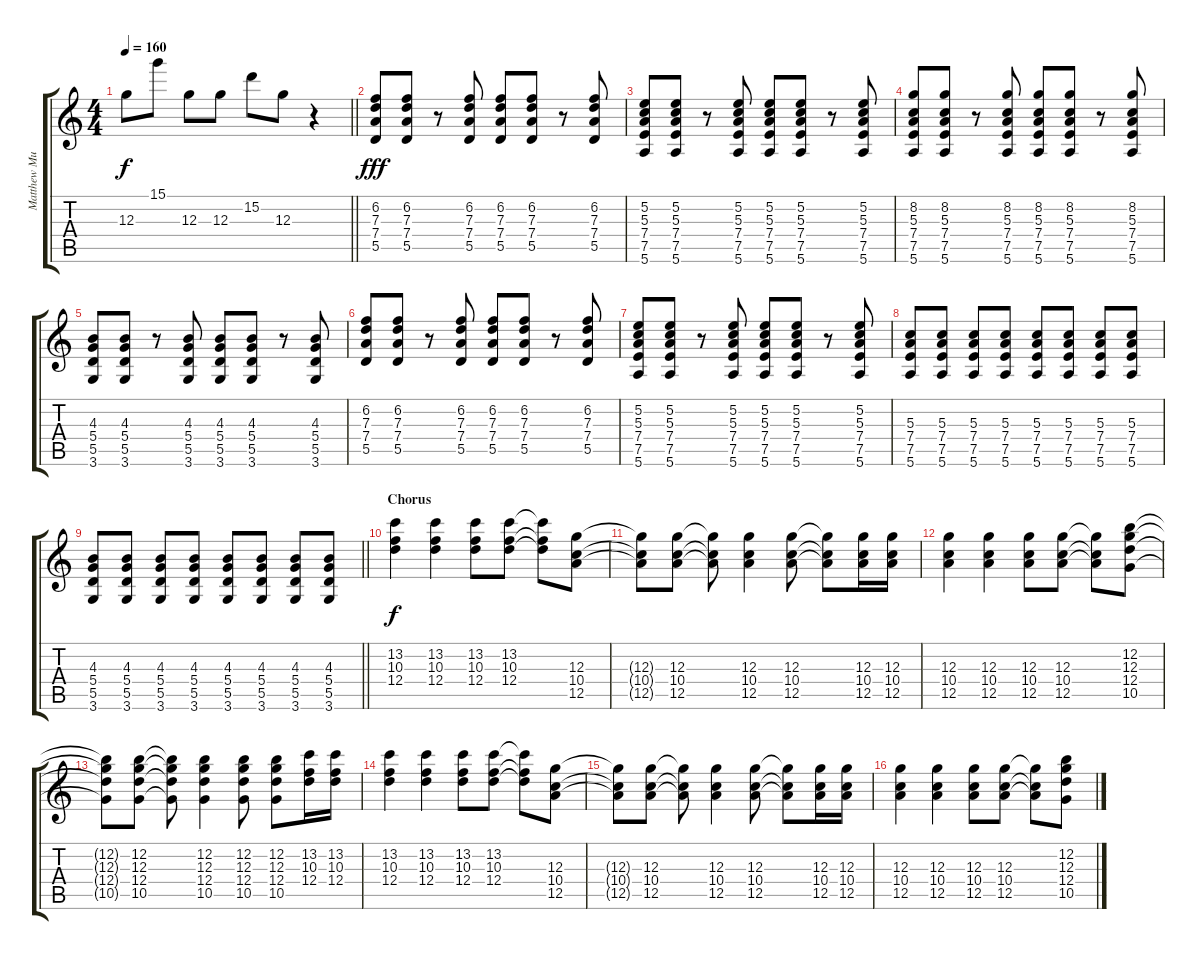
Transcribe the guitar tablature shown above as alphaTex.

\track ("Matthew Murphy" "Matthew Mu") {instrument overdrivenguitar}
\staff {score tabs}
\tuning (E4 B3 G3 D3 A2 E2) {hide}
\ts (4 4)
\tempo 160
\clef g2
\barLineRight lightlight
\ks c
12.3{t}.8{dy f} 15.1.8 12.3.8 12.3.8 15.2.8 12.3.8 r.4 |
(6.2 7.3 7.4 5.5).8{dy fff} (6.2 7.3 7.4 5.5).8 r.8 (6.2 7.3 7.4 5.5).8 (6.2 7.3 7.4 5.5).8 (6.2 7.3 7.4 5.5).8 r.8 (6.2 7.3 7.4 5.5).8 |
(5.2 5.3 7.4 7.5 5.6).8 (5.2 5.3 7.4 7.5 5.6).8 r.8 (5.2 5.3 7.4 7.5 5.6).8 (5.2 5.3 7.4 7.5 5.6).8 (5.2 5.3 7.4 7.5 5.6).8 r.8 (5.2 5.3 7.4 7.5 5.6).8 |
(8.2 5.3 7.4 7.5 5.6).8 (8.2 5.3 7.4 7.5 5.6).8 r.8 (8.2 5.3 7.4 7.5 5.6).8 (8.2 5.3 7.4 7.5 5.6).8 (8.2 5.3 7.4 7.5 5.6).8 r.8 (8.2 5.3 7.4 7.5 5.6).8 |
(4.3 5.4 5.5 3.6).8 (4.3 5.4 5.5 3.6).8 r.8 (4.3 5.4 5.5 3.6).8 (4.3 5.4 5.5 3.6).8 (4.3 5.4 5.5 3.6).8 r.8 (4.3 5.4 5.5 3.6).8 |
(6.2 7.3 7.4 5.5).8 (6.2 7.3 7.4 5.5).8 r.8 (6.2 7.3 7.4 5.5).8 (6.2 7.3 7.4 5.5).8 (6.2 7.3 7.4 5.5).8 r.8 (6.2 7.3 7.4 5.5).8 |
(5.2 5.3 7.4 7.5 5.6).8 (5.2 5.3 7.4 7.5 5.6).8 r.8 (5.2 5.3 7.4 7.5 5.6).8 (5.2 5.3 7.4 7.5 5.6).8 (5.2 5.3 7.4 7.5 5.6).8 r.8 (5.2 5.3 7.4 7.5 5.6).8 |
(5.3 7.4 7.5 5.6).8 (5.3 7.4 7.5 5.6).8 (5.3 7.4 7.5 5.6).8 (5.3 7.4 7.5 5.6).8 (5.3 7.4 7.5 5.6).8 (5.3 7.4 7.5 5.6).8 (5.3 7.4 7.5 5.6).8 (5.3 7.4 7.5 5.6).8 |
\barLineRight lightlight
(4.3 5.4 5.5 3.6).8 (4.3 5.4 5.5 3.6).8 (4.3 5.4 5.5 3.6).8 (4.3 5.4 5.5 3.6).8 (4.3 5.4 5.5 3.6).8 (4.3 5.4 5.5 3.6).8 (4.3 5.4 5.5 3.6).8 (4.3 5.4 5.5 3.6).8 |
\section ("" "Chorus")
(13.2 10.3 12.4).4{dy f} (13.2 10.3 12.4).4 (13.2 10.3 12.4).8 (13.2 10.3 12.4).8 (13.2{t} 10.3{t} 12.4{t}).8 (12.3 10.4 12.5).8 |
(12.3{t} 10.4{t} 12.5{t}).8 (12.3 10.4 12.5).8 (12.3{t} 10.4{t} 12.5{t}).8 (12.3 10.4 12.5).4 (12.3 10.4 12.5).8 (12.3{t} 10.4{t} 12.5{t}).8 (12.3 10.4 12.5).16 (12.3 10.4 12.5).16 |
(12.3 10.4 12.5).4 (12.3 10.4 12.5).4 (12.3 10.4 12.5).8 (12.3 10.4 12.5).8 (12.3{t} 10.4{t} 12.5{t}).8 (12.2 12.3 12.4 10.5).8 |
(12.2{t} 12.3{t} 12.4{t} 10.5{t}).8 (12.2 12.3 12.4 10.5).8 (12.2{t} 12.3{t} 12.4{t} 10.5{t}).8 (12.2 12.3 12.4 10.5).4 (12.2 12.3 12.4 10.5).8 (12.2 12.3 12.4 10.5).8 (13.2 10.3 12.4).16 (13.2 10.3 12.4).16 |
(13.2 10.3 12.4).4 (13.2 10.3 12.4).4 (13.2 10.3 12.4).8 (13.2 10.3 12.4).8 (13.2{t} 10.3{t} 12.4{t}).8 (12.3 10.4 12.5).8 |
(12.3{t} 10.4{t} 12.5{t}).8 (12.3 10.4 12.5).8 (12.3{t} 10.4{t} 12.5{t}).8 (12.3 10.4 12.5).4 (12.3 10.4 12.5).8 (12.3{t} 10.4{t} 12.5{t}).8 (12.3 10.4 12.5).16 (12.3 10.4 12.5).16 |
(12.3 10.4 12.5).4 (12.3 10.4 12.5).4 (12.3 10.4 12.5).8 (12.3 10.4 12.5).8 (12.3{t} 10.4{t} 12.5{t}).8 (12.2 12.3 12.4 10.5).8
